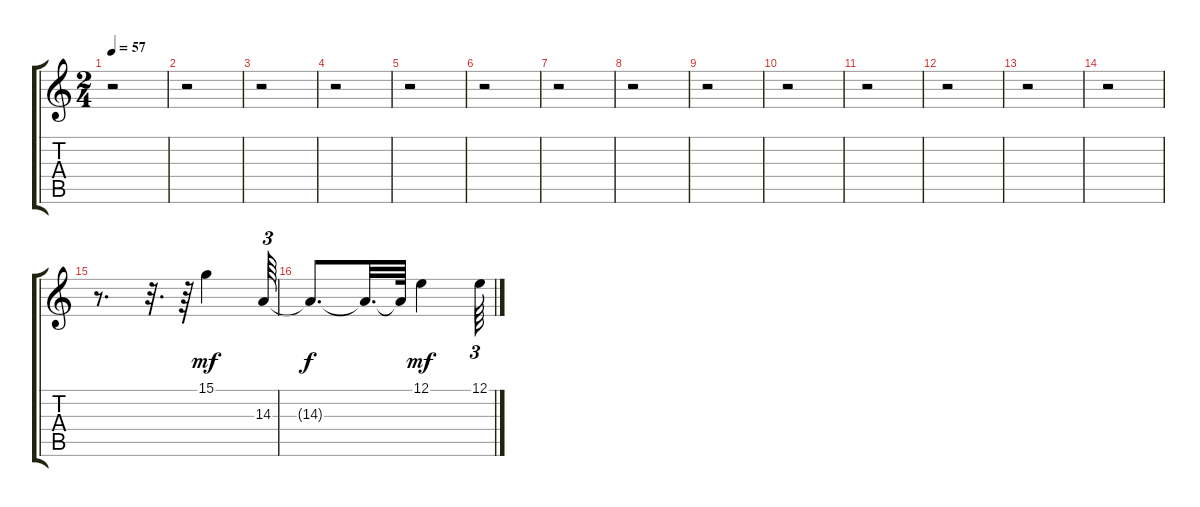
\track "" {instrument vibraphone}
\staff {score tabs}
\tuning (E4 B3 G3 D3 A2 E2) {hide}
\ts (2 4)
\tempo 57
\clef g2
\ks c
r.2{dy mp} |
r.2 |
r.2 |
r.2 |
r.2 |
r.2 |
r.2 |
r.2 |
r.2 |
r.2 |
r.2 |
r.2 |
r.2 |
r.2 |
r.8{d} r.32{d} r.64 15.1.4{dy mf} 14.3.64{tu (3 2)} |
14.3{t}.8{d dy f} 14.3{t}.32{d} 14.3{t}.64 12.1.4{dy mf} 12.1.64{tu (3 2)}
